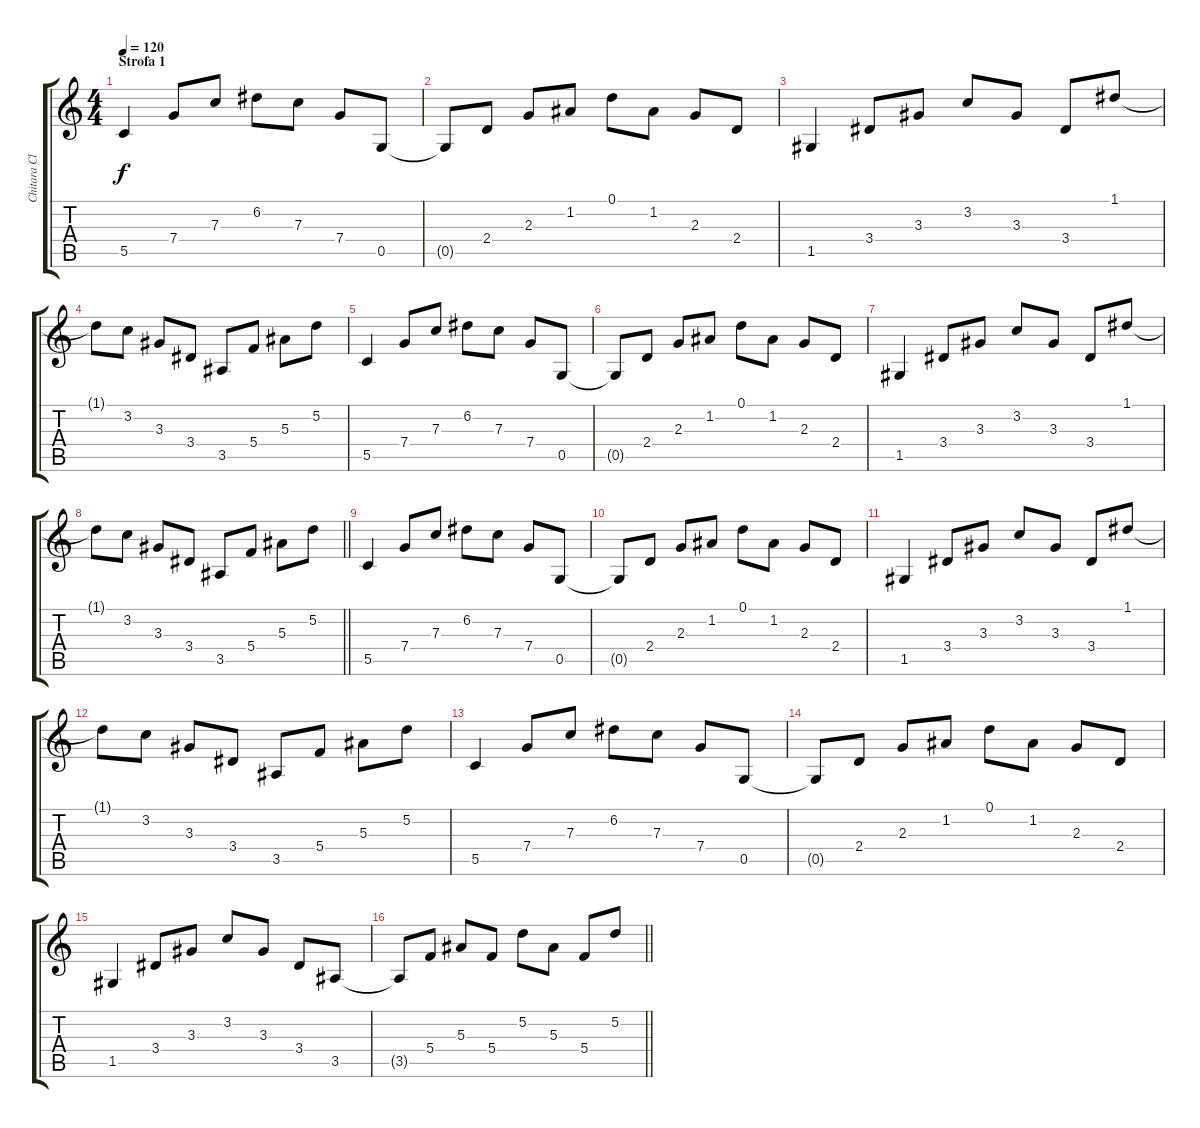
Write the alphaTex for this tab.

\track ("Chitara Clean 1 " "Chitara Cl") {instrument electricguitarclean}
\staff {score tabs}
\tuning (D4 A3 F3 C3 G2 C2) {hide}
\ts (4 4)
\section ("" "Strofa 1")
\tempo 120
\clef g2
\ks c
5.5.4{dy f} 7.4.8 7.3.8 6.2.8 7.3.8 7.4.8 0.5.8 |
0.5{t}.8 2.4.8 2.3.8 1.2.8 0.1.8 1.2.8 2.3.8 2.4.8 |
1.5.4 3.4.8 3.3.8 3.2.8 3.3.8 3.4.8 1.1.8 |
1.1{t}.8 3.2.8 3.3.8 3.4.8 3.5.8 5.4.8 5.3.8 5.2.8 |
5.5.4 7.4.8 7.3.8 6.2.8 7.3.8 7.4.8 0.5.8 |
0.5{t}.8 2.4.8 2.3.8 1.2.8 0.1.8 1.2.8 2.3.8 2.4.8 |
1.5.4 3.4.8 3.3.8 3.2.8 3.3.8 3.4.8 1.1.8 |
\barLineRight lightlight
1.1{t}.8 3.2.8 3.3.8 3.4.8 3.5.8 5.4.8 5.3.8 5.2.8 |
5.5.4 7.4.8 7.3.8 6.2.8 7.3.8 7.4.8 0.5.8 |
0.5{t}.8 2.4.8 2.3.8 1.2.8 0.1.8 1.2.8 2.3.8 2.4.8 |
1.5.4 3.4.8 3.3.8 3.2.8 3.3.8 3.4.8 1.1.8 |
1.1{t}.8 3.2.8 3.3.8 3.4.8 3.5.8 5.4.8 5.3.8 5.2.8 |
5.5.4 7.4.8 7.3.8 6.2.8 7.3.8 7.4.8 0.5.8 |
0.5{t}.8 2.4.8 2.3.8 1.2.8 0.1.8 1.2.8 2.3.8 2.4.8 |
1.5.4 3.4.8 3.3.8 3.2.8 3.3.8 3.4.8 3.5.8 |
\barLineRight lightlight
3.5{t}.8 5.4.8 5.3.8 5.4.8 5.2.8 5.3.8 5.4.8 5.2.8
